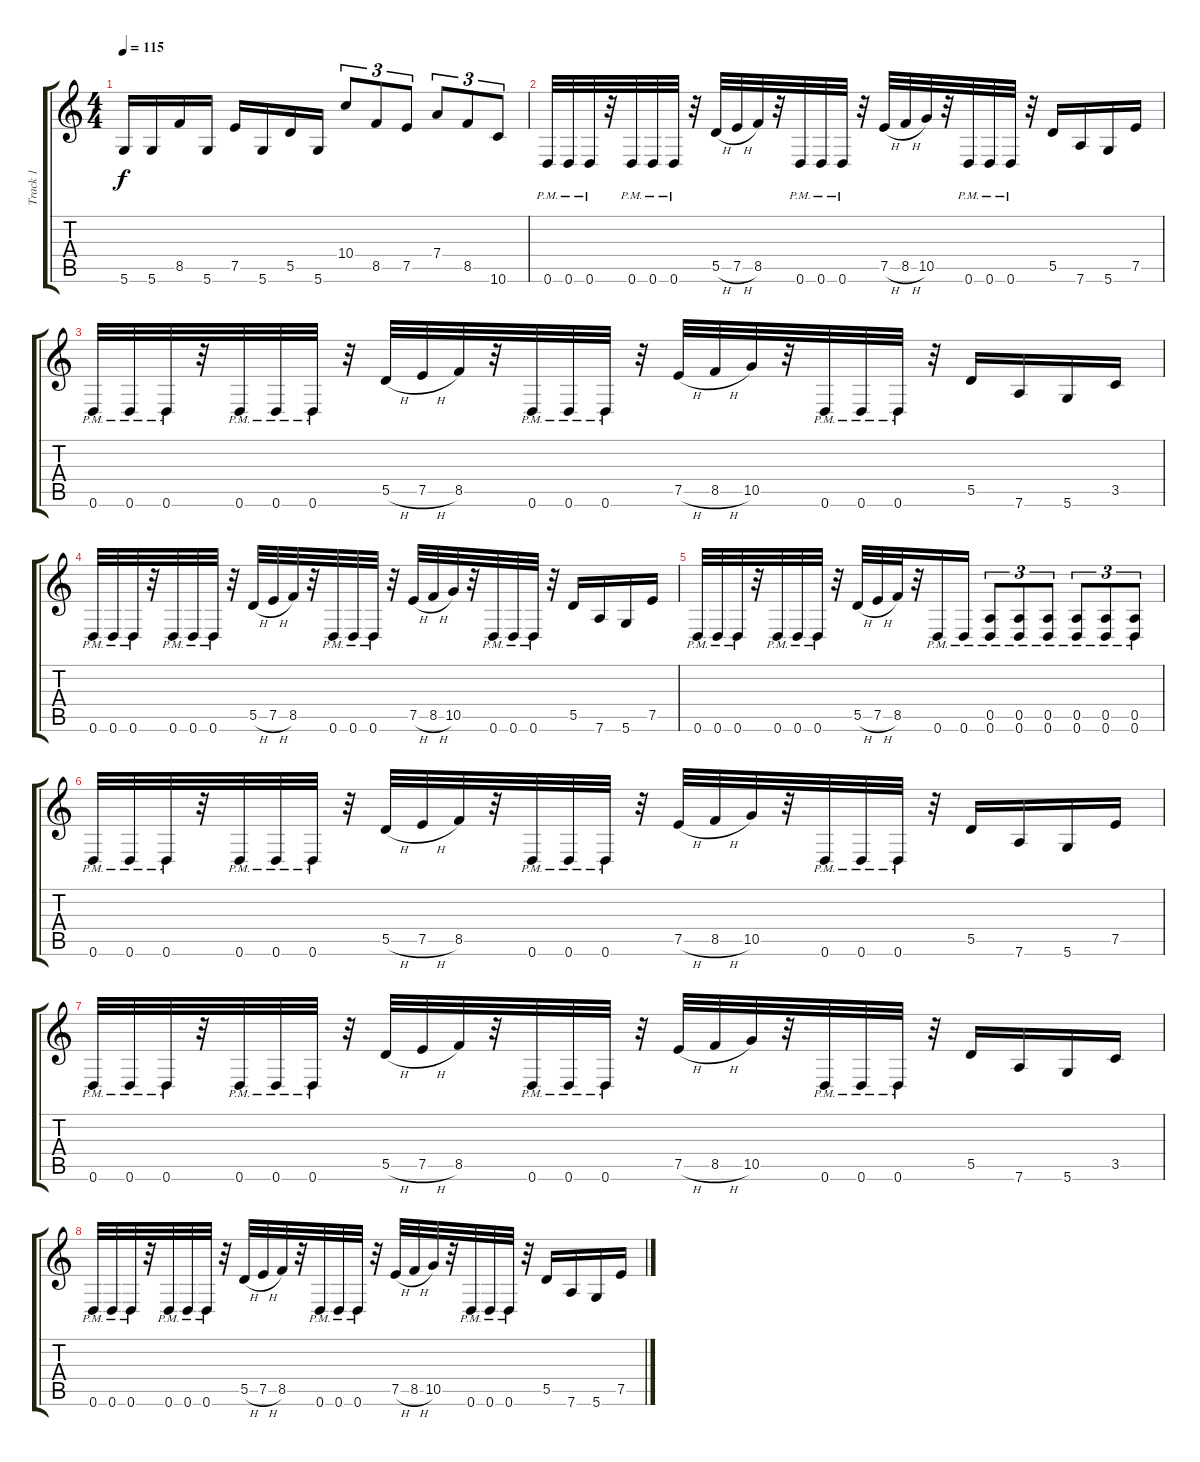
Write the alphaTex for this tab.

\track ("Track 1" "Track 1") {instrument distortionguitar}
\staff {score tabs}
\tuning (E4 B3 G3 D3 A2 D2) {hide}
\ts (4 4)
\tempo 115
\clef g2
\ks c
5.6.16{dy f} 5.6.16 8.5.16 5.6.16 7.5.16 5.6.16 5.5.16 5.6.16 10.4.8{tu (3 2)} 8.5.8{tu (3 2)} 7.5.8{tu (3 2)} 7.4.8{tu (3 2)} 8.5.8{tu (3 2)} 10.6.8{tu (3 2)} |
0.6{pm}.32 0.6{pm}.32 0.6{pm}.32 r.32 0.6{pm}.32 0.6{pm}.32 0.6{pm}.32 r.32 5.5{h}.32 7.5{h}.32 8.5.32 r.32 0.6{pm}.32 0.6{pm}.32 0.6{pm}.32 r.32 7.5{h}.32 8.5{h}.32 10.5.32 r.32 0.6{pm}.32 0.6{pm}.32 0.6{pm}.32 r.32 5.5.16 7.6.16 5.6.16 7.5.16 |
0.6{pm}.32 0.6{pm}.32 0.6{pm}.32 r.32 0.6{pm}.32 0.6{pm}.32 0.6{pm}.32 r.32 5.5{h}.32 7.5{h}.32 8.5.32 r.32 0.6{pm}.32 0.6{pm}.32 0.6{pm}.32 r.32 7.5{h}.32 8.5{h}.32 10.5.32 r.32 0.6{pm}.32 0.6{pm}.32 0.6{pm}.32 r.32 5.5.16 7.6.16 5.6.16 3.5.16 |
0.6{pm}.32 0.6{pm}.32 0.6{pm}.32 r.32 0.6{pm}.32 0.6{pm}.32 0.6{pm}.32 r.32 5.5{h}.32 7.5{h}.32 8.5.32 r.32 0.6{pm}.32 0.6{pm}.32 0.6{pm}.32 r.32 7.5{h}.32 8.5{h}.32 10.5.32 r.32 0.6{pm}.32 0.6{pm}.32 0.6{pm}.32 r.32 5.5.16 7.6.16 5.6.16 7.5.16 |
0.6{pm}.32 0.6{pm}.32 0.6{pm}.32 r.32 0.6{pm}.32 0.6{pm}.32 0.6{pm}.32 r.32 5.5{h}.32 7.5{h}.32 8.5.32 r.32 0.6{pm}.16 0.6{pm}.16 (0.5 0.6{pm}).8{tu (3 2)} (0.5 0.6{pm}).8{tu (3 2)} (0.5 0.6{pm}).8{tu (3 2)} (0.5 0.6{pm}).8{tu (3 2)} (0.5 0.6{pm}).8{tu (3 2)} (0.5 0.6{pm}).8{tu (3 2)} |
0.6{pm}.32 0.6{pm}.32 0.6{pm}.32 r.32 0.6{pm}.32 0.6{pm}.32 0.6{pm}.32 r.32 5.5{h}.32 7.5{h}.32 8.5.32 r.32 0.6{pm}.32 0.6{pm}.32 0.6{pm}.32 r.32 7.5{h}.32 8.5{h}.32 10.5.32 r.32 0.6{pm}.32 0.6{pm}.32 0.6{pm}.32 r.32 5.5.16 7.6.16 5.6.16 7.5.16 |
0.6{pm}.32 0.6{pm}.32 0.6{pm}.32 r.32 0.6{pm}.32 0.6{pm}.32 0.6{pm}.32 r.32 5.5{h}.32 7.5{h}.32 8.5.32 r.32 0.6{pm}.32 0.6{pm}.32 0.6{pm}.32 r.32 7.5{h}.32 8.5{h}.32 10.5.32 r.32 0.6{pm}.32 0.6{pm}.32 0.6{pm}.32 r.32 5.5.16 7.6.16 5.6.16 3.5.16 |
0.6{pm}.32 0.6{pm}.32 0.6{pm}.32 r.32 0.6{pm}.32 0.6{pm}.32 0.6{pm}.32 r.32 5.5{h}.32 7.5{h}.32 8.5.32 r.32 0.6{pm}.32 0.6{pm}.32 0.6{pm}.32 r.32 7.5{h}.32 8.5{h}.32 10.5.32 r.32 0.6{pm}.32 0.6{pm}.32 0.6{pm}.32 r.32 5.5.16 7.6.16 5.6.16 7.5.16
